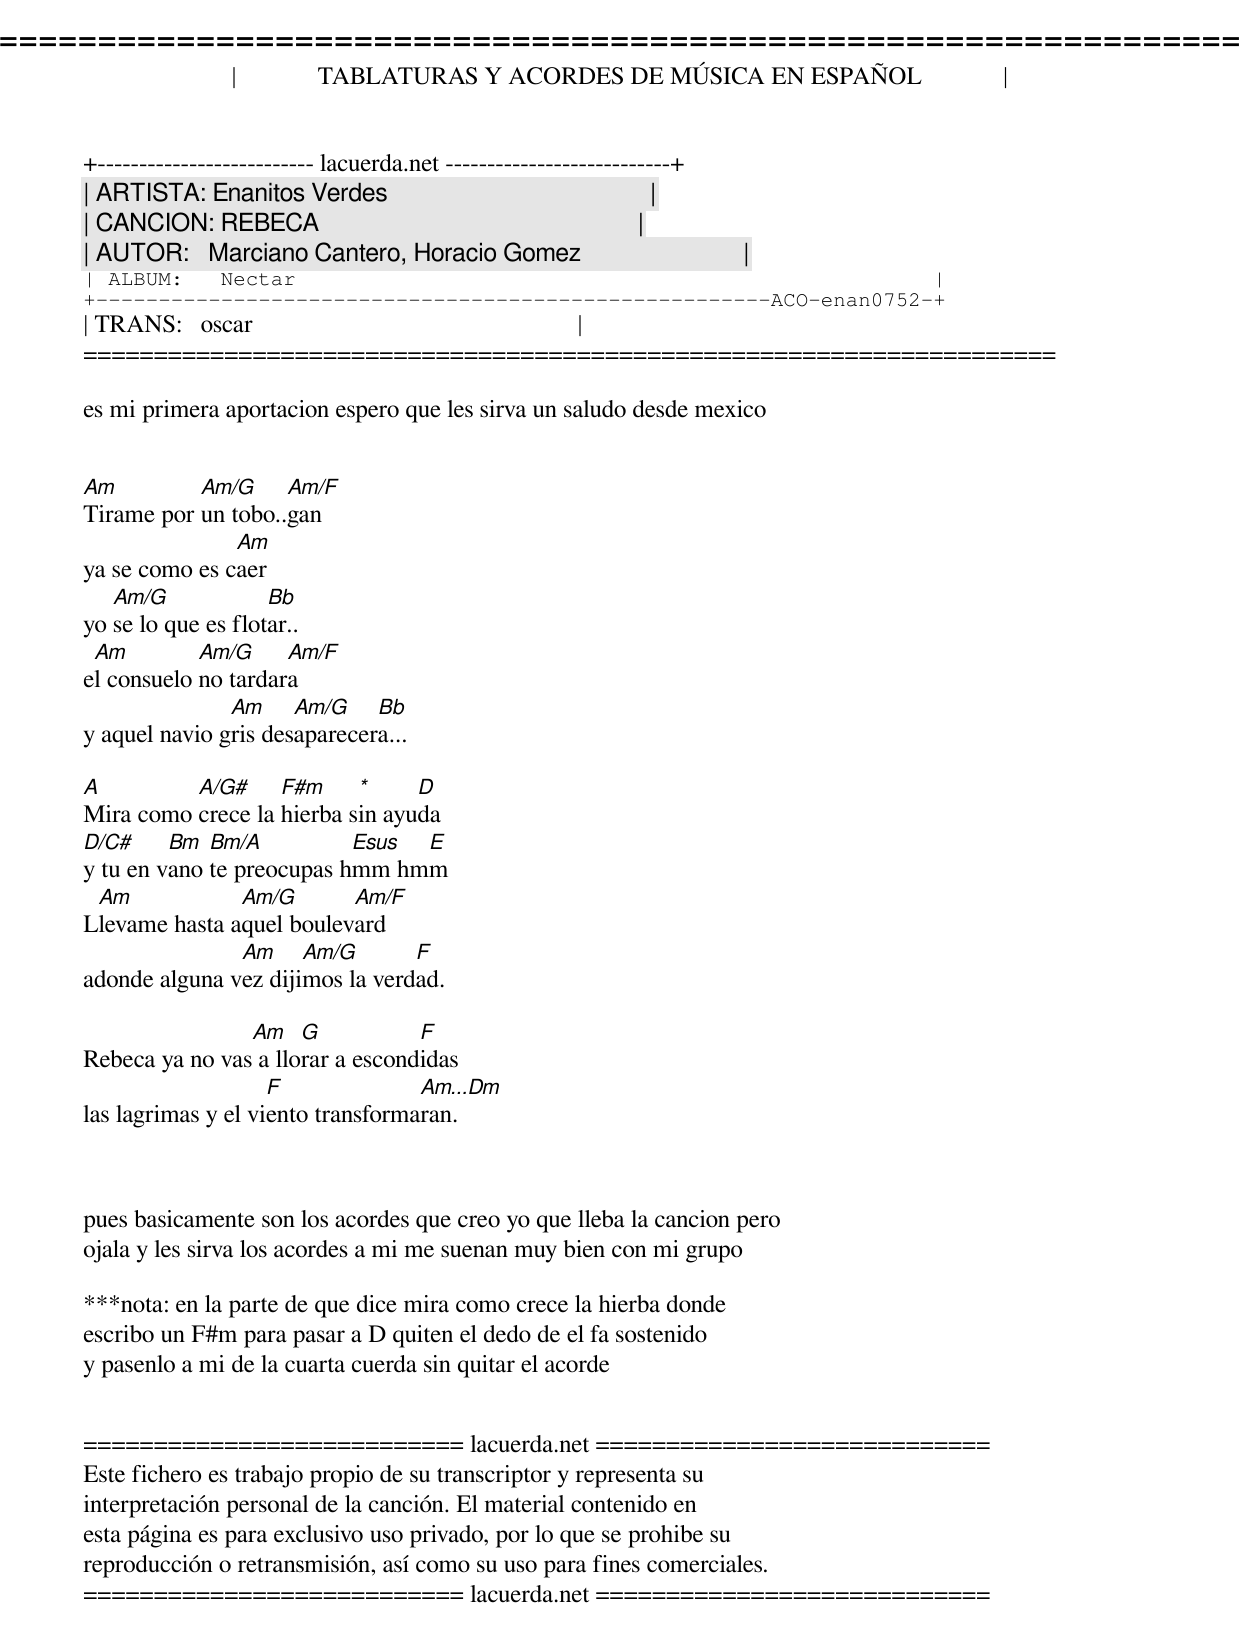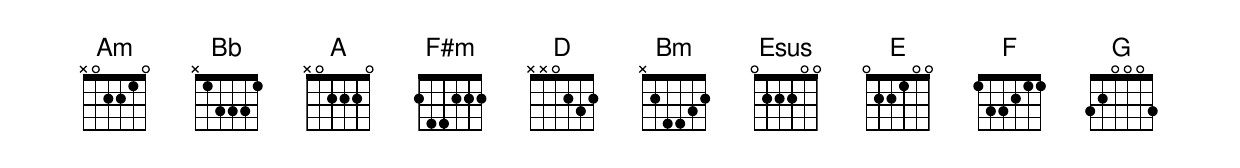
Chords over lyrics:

=====================================================================
|             TABLATURAS Y ACORDES DE MÚSICA EN ESPAÑOL             |
+-------------------------- lacuerda.net ---------------------------+
| ARTISTA: Enanitos Verdes                                          |
| CANCION: REBECA                                                   |
| AUTOR:   Marciano Cantero, Horacio Gomez                          |
| ALBUM:   Nectar                                                   |
+------------------------------------------------------ACO-enan0752-+
| TRANS:   oscar                                                    |
=====================================================================

es mi primera aportacion espero que les sirva un saludo desde mexico


Am         Am/G     Am/F
Tirame por un tobo..gan
               Am
ya se como es caer
   Am/G             Bb
yo se lo que es flotar..
 Am         Am/G     Am/F
el consuelo no tardara
               Am     Am/G    Bb
y aquel navio gris desaparecera...

A         A/G#     F#m     **    D
Mira como crece la hierba sin ayuda
D/C#     Bm  Bm/A          Esus E
y tu en vano te preocupas hmm hmm
 Am            Am/G       Am/F
Llevame hasta aquel boulevard
               Am     Am/G       F
adonde alguna vez dijimos la verdad.

                Am    G           F
Rebeca ya no vas a llorar a escondidas
                    F              Am...Dm
las lagrimas y el viento transformaran.



pues basicamente son los acordes que creo yo que lleba la cancion pero
ojala y les sirva los acordes a mi me suenan muy bien con mi grupo

***nota: en la parte de que dice mira como crece la hierba donde
escribo un F#m para pasar a D quiten el dedo de el fa sostenido
y pasenlo a mi de la cuarta cuerda sin quitar el acorde


=========================== lacuerda.net ============================
Este fichero es trabajo propio de su transcriptor y representa su
interpretación personal de la canción. El material contenido en
esta página es para exclusivo uso privado, por lo que se prohibe su
reproducción o retransmisión, así como su uso para fines comerciales.
=========================== lacuerda.net ============================
